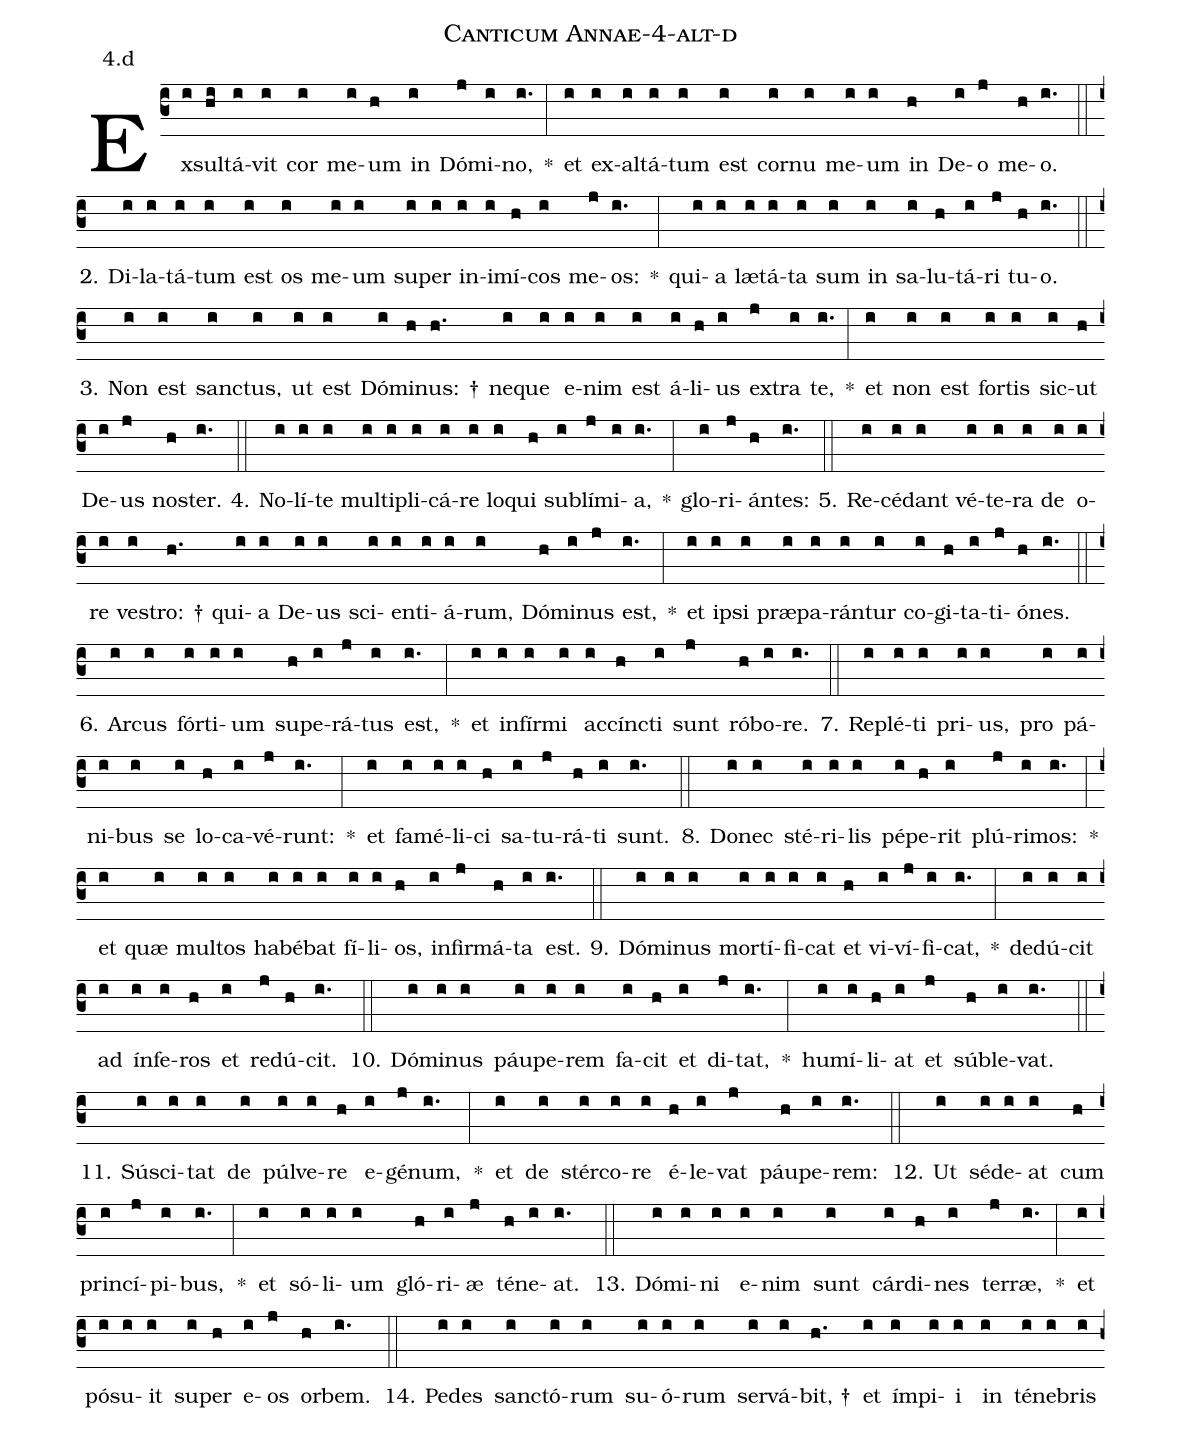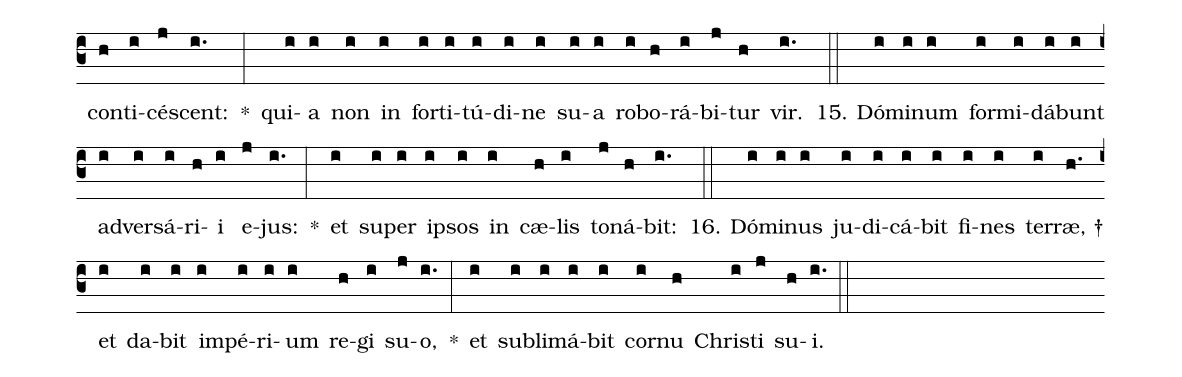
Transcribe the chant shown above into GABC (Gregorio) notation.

name: Canticum Annae-4-alt-d;
annotation: 4.d;
%%
(c3)Ex(i)sul(hi)tá(i)vit(i) cor(i) me(i)um(h) in(i) Dó(j)mi(i)no,(i.) *(:) et(i) ex(i)al(i)tá(i)tum(i) est(i) cor(i)nu(i) me(i)um(i) in(h) De(i)o(j) me(h)o.(i.) (::)
2. Di(i)la(i)tá(i)tum(i) est(i) os(i) me(i)um(i) su(i)per(i) in(i)i(i)mí(h)cos(i) me(j)os:(i.) *(:) qui(i)a(i) læ(i)tá(i)ta(i) sum(i) in(i) sa(i)lu(h)tá(i)ri(j) tu(h)o.(i.) (::)
3. Non(i) est(i) sanc(i)tus,(i) ut(i) est(i) Dó(i)mi(h)nus: †(h.) ne(i)que(i) e(i)nim(i) est(i) á(i)li(h)us(i) ex(j)tra(i) te,(i.) *(:) et(i) non(i) est(i) for(i)tis(i) sic(i)ut(h) De(i)us(j) nos(h)ter.(i.) (::)
4. No(i)lí(i)te(i) mul(i)ti(i)pli(i)cá(i)re(i) lo(i)qui(h) sub(i)lí(j)mi(i)a,(i.) *(:) glo(i)ri(j)án(h)tes:(i.) (::)
5. Re(i)cé(i)dant(i) vé(i)te(i)ra(i) de(i) o(i)re(i) ves(i)tro: †(h.) qui(i)a(i) De(i)us(i) sci(i)en(i)ti(i)á(i)rum,(i) Dó(h)mi(i)nus(j) est,(i.) *(:) et(i) ip(i)si(i) præ(i)pa(i)rán(i)tur(i) co(i)gi(h)ta(i)ti(j)ó(h)nes.(i.) (::)
6. Ar(i)cus(i) fór(i)ti(i)um(i) su(h)pe(i)rá(j)tus(i) est,(i.) *(:) et(i) in(i)fír(i)mi(i) ac(i)cínc(h)ti(i) sunt(j) ró(h)bo(i)re.(i.) (::)
7. Re(i)plé(i)ti(i) pri(i)us,(i) pro(i) pá(i)ni(i)bus(i) se(i) lo(h)ca(i)vé(j)runt:(i.) *(:) et(i) fa(i)mé(i)li(i)ci(h) sa(i)tu(j)rá(h)ti(i) sunt.(i.) (::)
8. Do(i)nec(i) sté(i)ri(i)lis(i) pé(i)pe(h)rit(i) plú(j)ri(i)mos:(i.) *(:) et(i) quæ(i) mul(i)tos(i) ha(i)bé(i)bat(i) fí(i)li(i)os,(h) in(i)fir(j)má(h)ta(i) est.(i.) (::)
9. Dó(i)mi(i)nus(i) mor(i)tí(i)fi(i)cat(i) et(h) vi(i)ví(j)fi(i)cat,(i.) *(:) de(i)dú(i)cit(i) ad(i) ín(i)fe(i)ros(h) et(i) re(j)dú(h)cit.(i.) (::)
10. Dó(i)mi(i)nus(i) páu(i)pe(i)rem(i) fa(i)cit(h) et(i) di(j)tat,(i.) *(:) hu(i)mí(i)li(h)at(i) et(j) súb(h)le(i)vat.(i.) (::)
11. Sú(i)sci(i)tat(i) de(i) púl(i)ve(i)re(h) e(i)gé(j)num,(i.) *(:) et(i) de(i) stér(i)co(i)re(i) é(h)le(i)vat(j) páu(h)pe(i)rem:(i.) (::)
12. Ut(i) sé(i)de(i)at(i) cum(h) prin(i)cí(j)pi(i)bus,(i.) *(:) et(i) só(i)li(i)um(i) gló(h)ri(i)æ(j) té(h)ne(i)at.(i.) (::)
13. Dó(i)mi(i)ni(i) e(i)nim(i) sunt(i) cár(i)di(h)nes(i) ter(j)ræ,(i.) *(:) et(i) pó(i)su(i)it(i) su(i)per(h) e(i)os(j) or(h)bem.(i.) (::)
14. Pe(i)des(i) sanc(i)tó(i)rum(i) su(i)ó(i)rum(i) ser(i)vá(i)bit, †(h.) et(i) ím(i)pi(i)i(i) in(i) té(i)ne(i)bris(i) con(h)ti(i)cé(j)scent:(i.) *(:) qui(i)a(i) non(i) in(i) for(i)ti(i)tú(i)di(i)ne(i) su(i)a(i) ro(i)bo(h)rá(i)bi(j)tur(h) vir.(i.) (::)
15. Dó(i)mi(i)num(i) for(i)mi(i)dá(i)bunt(i) ad(i)ver(i)sá(i)ri(h)i(i) e(j)jus:(i.) *(:) et(i) su(i)per(i) ip(i)sos(i) in(i) cæ(h)lis(i) to(j)ná(h)bit:(i.) (::)
16. Dó(i)mi(i)nus(i) ju(i)di(i)cá(i)bit(i) fi(i)nes(i) ter(i)ræ, †(h.) et(i) da(i)bit(i) im(i)pé(i)ri(i)um(i) re(h)gi(i) su(j)o,(i.) *(:) et(i) sub(i)li(i)má(i)bit(i) cor(i)nu(h) Chris(i)ti(j) su(h)i.(i.) (::)
